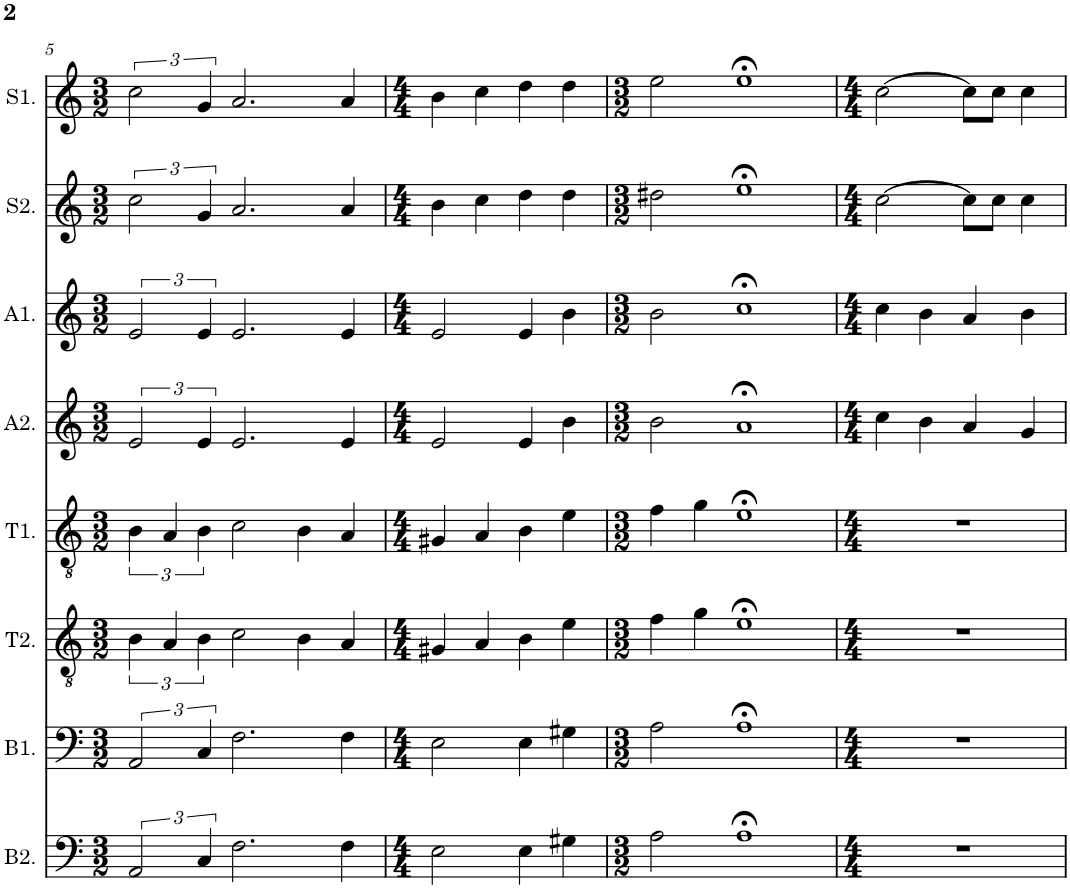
**kern	**kern	**kern	**kern	**kern	**kern	**kern	**kern
*part8	*part7	*part6	*part5	*part4	*part3	*part2	*part1
*staff8	*staff7	*staff6	*staff5	*staff4	*staff3	*staff2	*staff1
*I"Bass 2	*I"Bass 1	*I"Tenor 2	*I"Tenor 1	*I"Alto 2	*I"Alto 1	*I"Soprano 2	*I"Soprano 1
*I'B2.	*I'B1.	*I'T2.	*I'T1.	*I'A2.	*I'A1.	*I'S2.	*I'S1.
!!LO:PB:g=z
*clefF4	*clefF4	*clefGv2	*clefGv2	*clefG2	*clefG2	*clefG2	*clefG2
*k[]	*k[]	*k[]	*k[]	*k[]	*k[]	*k[]	*k[]
*M3/2	*M3/2	*M3/2	*M3/2	*M3/2	*M3/2	*M3/2	*M3/2
=5	=5	=5	=5	=5	=5	=5	=5
3AA/	3AA/	6B\	6B\	3e/	3e/	3cc\	3cc\
.	.	6A/	6A/	.	.	.	.
6C/	6C/	6B\	6B\	6e/	6e/	6g/	6g/
2.F\	2.F\	2c\	2c\	2.e/	2.e/	2.a/	2.a/
.	.	4B\	4B\	.	.	.	.
4F\	4F\	4A/	4A/	4e/	4e/	4a/	4a/
=6	=6	=6	=6	=6	=6	=6	=6
*M4/4	*M4/4	*M4/4	*M4/4	*M4/4	*M4/4	*M4/4	*M4/4
2E\	2E\	4G#X/	4G#X/	2e/	2e/	4b\	4b\
.	.	4A/	4A/	.	.	4cc\	4cc\
4E\	4E\	4B\	4B\	4e/	4e/	4dd\	4dd\
4G#X\	4G#X\	4e\	4e\	4b\	4b\	4dd\	4dd\
=7	=7	=7	=7	=7	=7	=7	=7
*M3/2	*M3/2	*M3/2	*M3/2	*M3/2	*M3/2	*M3/2	*M3/2
2A\	2A\	4f\	4f\	2b\	2b\	2dd#X\	2ee\
.	.	4g\	4g\	.	.	.	.
1A;<	1A;<	1e;<	1e;<	1a;<	1cc;<	1ee;<	1ee;<
=8	=8	=8	=8	=8	=8	=8	=8
*M4/4	*M4/4	*M4/4	*M4/4	*M4/4	*M4/4	*M4/4	*M4/4
1r	1r	1r	1r	4cc\	4cc\	[2cc\	[2cc\
.	.	.	.	4b\	4b\	.	.
.	.	.	.	4a/	4a/	8cc\L]	8cc\L]
.	.	.	.	.	.	8cc\J	8cc\J
.	.	.	.	4g/	4b\	4cc\	4cc\
=	=	=	=	=	=	=	=
*-	*-	*-	*-	*-	*-	*-	*-
